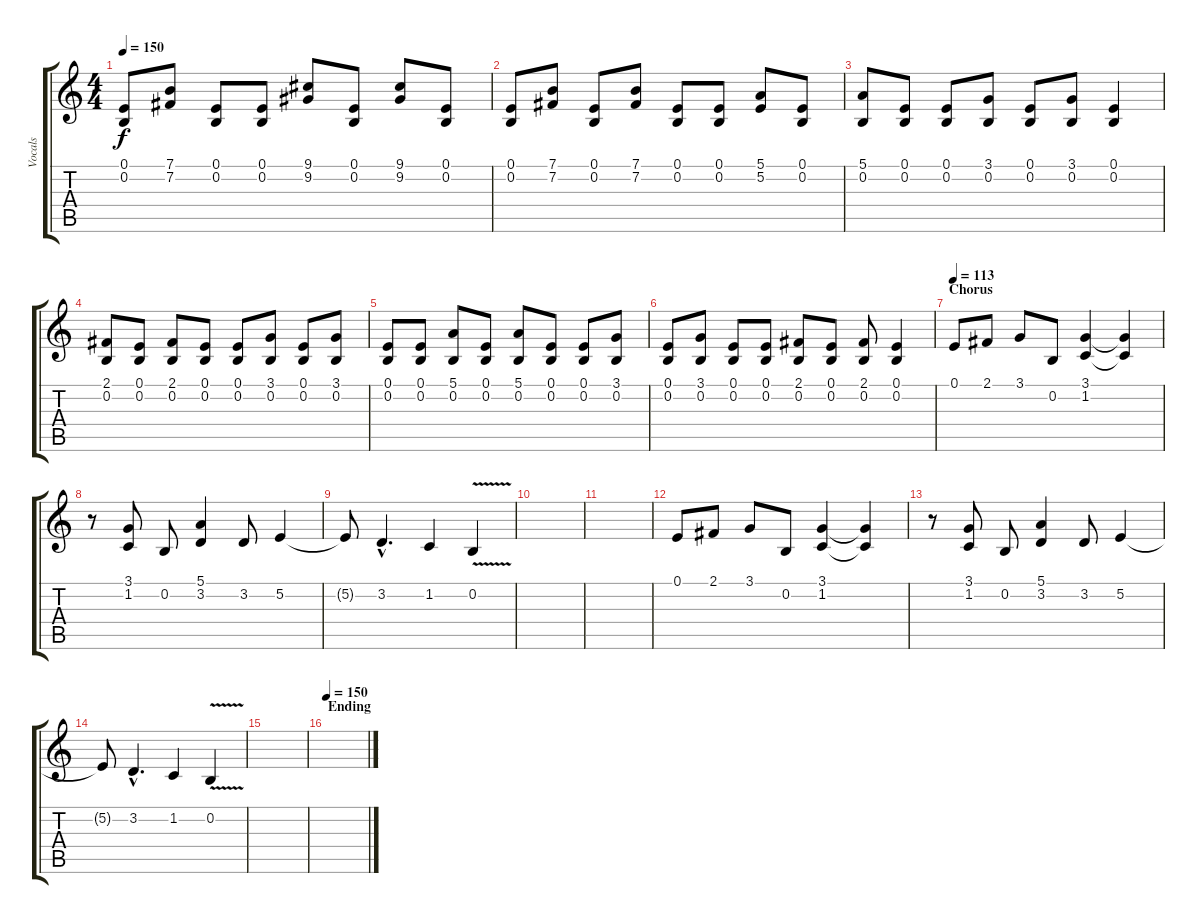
\track ("Vocals" "Vocals") {instrument sitar}
\staff {score tabs}
\tuning (E4 B3 G3 D3 A2 E2) {hide}
\ts (4 4)
\tempo 150
\clef g2
\ks c
(0.1 0.2).8{dy f} (7.1 7.2).8 (0.1 0.2).8 (0.1 0.2).8 (9.1 9.2).8 (0.1 0.2).8 (9.1 9.2).8 (0.1 0.2).8 |
(0.1 0.2).8 (7.1 7.2).8 (0.1 0.2).8 (7.1 7.2).8 (0.1 0.2).8 (0.1 0.2).8 (5.1 5.2).8 (0.1 0.2).8 |
(5.1 0.2).8 (0.1 0.2).8 (0.1 0.2).8 (3.1 0.2).8 (0.1 0.2).8 (3.1 0.2).8 (0.1 0.2).4 |
(2.1 0.2).8 (0.1 0.2).8 (2.1 0.2).8 (0.1 0.2).8 (0.1 0.2).8 (3.1 0.2).8 (0.1 0.2).8 (3.1 0.2).8 |
(0.1 0.2).8 (0.1 0.2).8 (5.1 0.2).8 (0.1 0.2).8 (5.1 0.2).8 (0.1 0.2).8 (0.1 0.2).8 (3.1 0.2).8 |
(0.1 0.2).8 (3.1 0.2).8 (0.1 0.2).8 (0.1 0.2).8 (2.1 0.2).8 (0.1 0.2).8 (2.1 0.2).8 (0.1 0.2).4 |
\section ("" "Chorus")
\tempo 113
0.1.8 2.1.8 3.1.8 0.2.8 (3.1 1.2).4 (3.1{t} 1.2{t}).4 |
r.8 (3.1 1.2).8 0.2.8 (5.1 3.2).4 3.2.8 5.2.4 |
5.2{t}.8 3.2{hac}.4{d} 1.2.4 0.2{v}.4 |
|
|
0.1.8 2.1.8 3.1.8 0.2.8 (3.1 1.2).4 (3.1{t} 1.2{t}).4 |
r.8 (3.1 1.2).8 0.2.8 (5.1 3.2).4 3.2.8 5.2.4 |
5.2{t}.8 3.2{hac}.4{d} 1.2.4 0.2{v}.4 |
|
\section ("" "Ending")
\tempo 150
